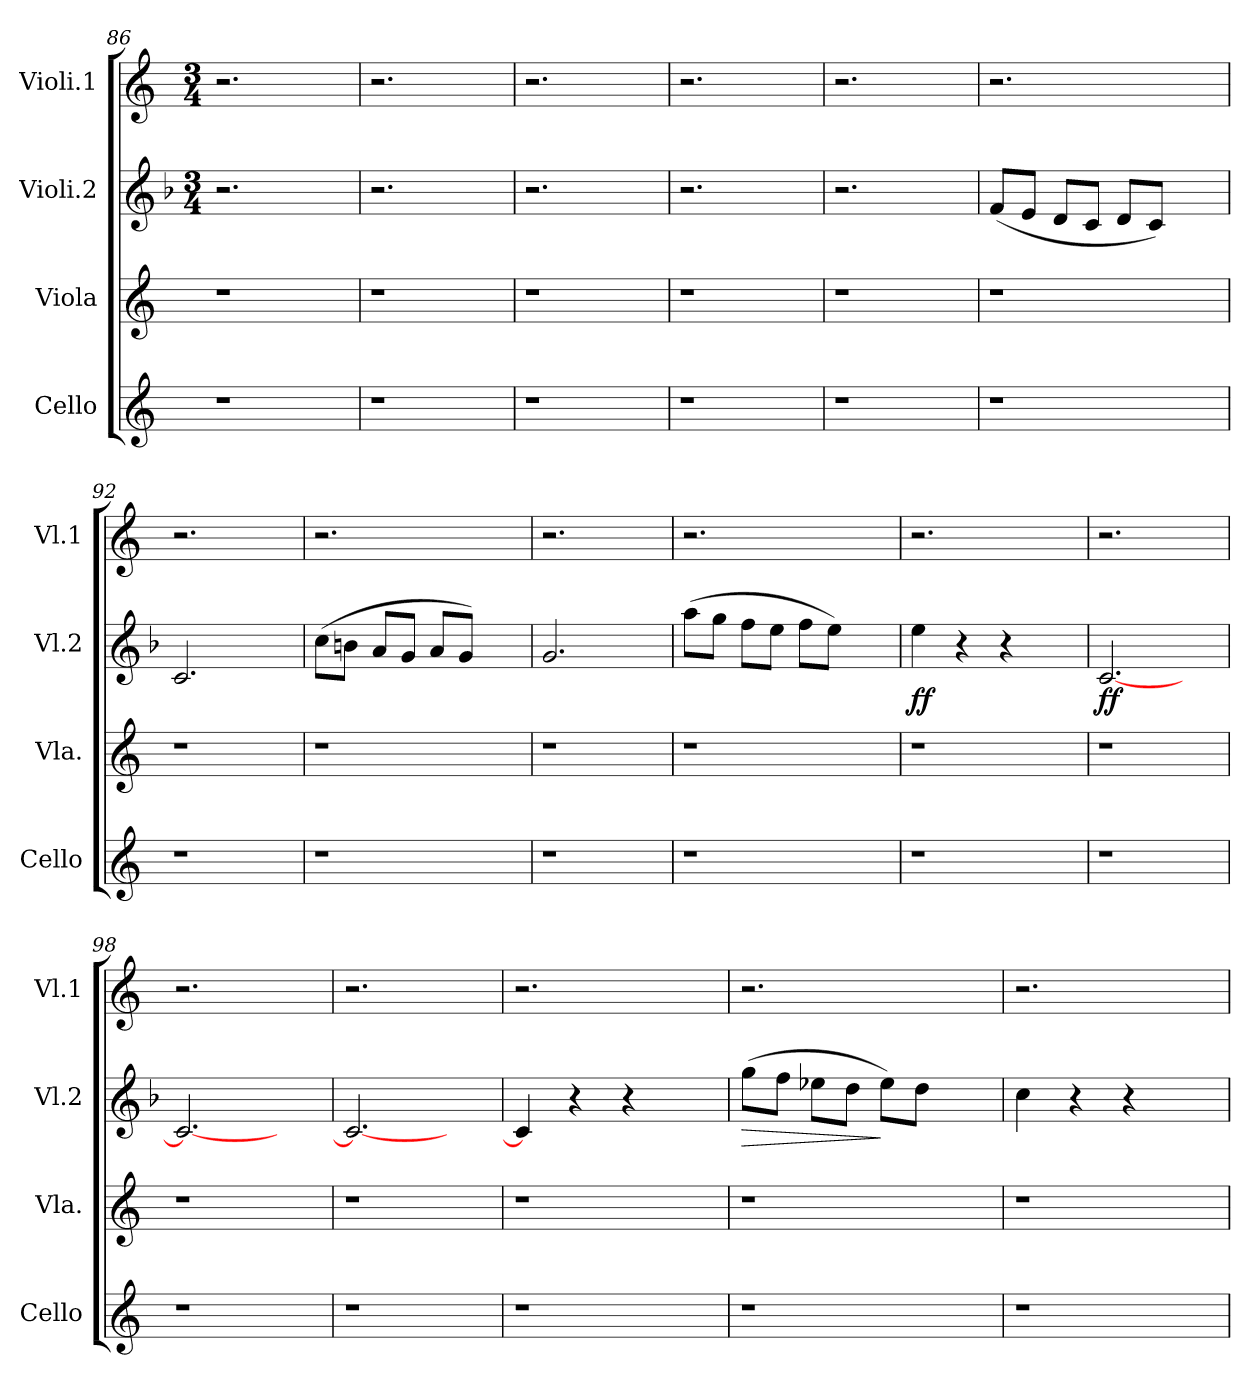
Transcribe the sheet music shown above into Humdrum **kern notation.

**kern	**kern	**kern	**dynam	**kern
*part4	*part3	*part2	*part2	*part1
*staff4	*staff3	*staff2	*staff2	*staff1
*I"Cello	*I"Viola	*I"Violi.2	*	*I"Violi.1
*I'Cello	*I'Vla.	*I'Vl.2	*	*I'Vl.1
!!LO:PB:g=z
*clefG2	*clefG2	*clefG2	*	*clefG2
*k[]	*k[]	*k[b-]	*	*k[]
*	*	*M3/4	*	*M3/4
=86	=86	=86	=86	=86
1r	1r	2.r	.	2.r
.	.	4ryy	.	4ryy
=87	=87	=87	=87	=87
1r	1r	2.r	.	2.r
.	.	4ryy	.	4ryy
=88	=88	=88	=88	=88
1r	1r	2.r	.	2.r
.	.	4ryy	.	4ryy
=89	=89	=89	=89	=89
1r	1r	2.r	.	2.r
.	.	4ryy	.	4ryy
=90	=90	=90	=90	=90
1r	1r	2.r	.	2.r
.	.	4ryy	.	4ryy
=91	=91	=91	=91	=91
1r	1r	(8f/L	.	2.r
.	.	8e/J	.	.
.	.	8d/L	.	.
.	.	8c/J	.	.
.	.	8d/L	.	.
.	.	8c/J)	.	.
.	.	4ryy	.	4ryy
!!LO:LB:g=z
=92	=92	=92	=92	=92
1r	1r	2.c/	.	2.r
.	.	4ryy	.	4ryy
=93	=93	=93	=93	=93
1r	1r	(8cc\L	.	2.r
.	.	8bn\J	.	.
.	.	8a/L	.	.
.	.	8g/J	.	.
.	.	8a/L	.	.
.	.	8g/J)	.	.
.	.	4ryy	.	4ryy
=94	=94	=94	=94	=94
1r	1r	2.g/	.	2.r
.	.	4ryy	.	4ryy
=95	=95	=95	=95	=95
1r	1r	(8aa\L	.	2.r
.	.	8gg\J	.	.
.	.	8ff\L	.	.
.	.	8ee\J	.	.
.	.	8ff\L	.	.
.	.	8ee\J)	.	.
.	.	4ryy	.	4ryy
=96	=96	=96	=96	=96
!	!	!	!LO:DY:b	!
1r	1r	4ee\	ff	2.r
.	.	4r	.	.
.	.	4r	.	.
.	.	4ryy	.	4ryy
=97	=97	=97	=97	=97
!	!	!	!LO:DY:b	!
1r	1r	[2.c/	ff	2.r
.	.	4ryy	.	4ryy
!!LO:LB:g=z
=98	=98	=98	=98	=98
1r	1r	2.c/_	.	2.r
.	.	4ryy	.	4ryy
=99	=99	=99	=99	=99
1r	1r	2.c/_	.	2.r
.	.	4ryy	.	4ryy
=100	=100	=100	=100	=100
1r	1r	4c/]	.	2.r
.	.	4r	.	.
.	.	4r	.	.
.	.	4ryy	.	4ryy
=101	=101	=101	=101	=101
!	!	!	!LO:HP:b	!
1r	1r	(8gg\L	>	2.r
.	.	8ff\J	.	.
.	.	8ee-X\L	.	.
.	.	8dd\J	.	.
.	.	8ee-\L)	]	.
.	.	8dd\J	.	.
.	.	4ryy	.	4ryy
=102	=102	=102	=102	=102
1r	1r	4cc\	.	2.r
.	.	4r	.	.
.	.	4r	.	.
.	.	4ryy	.	4ryy
=	=	=	=	=
*-	*-	*-	*-	*-
